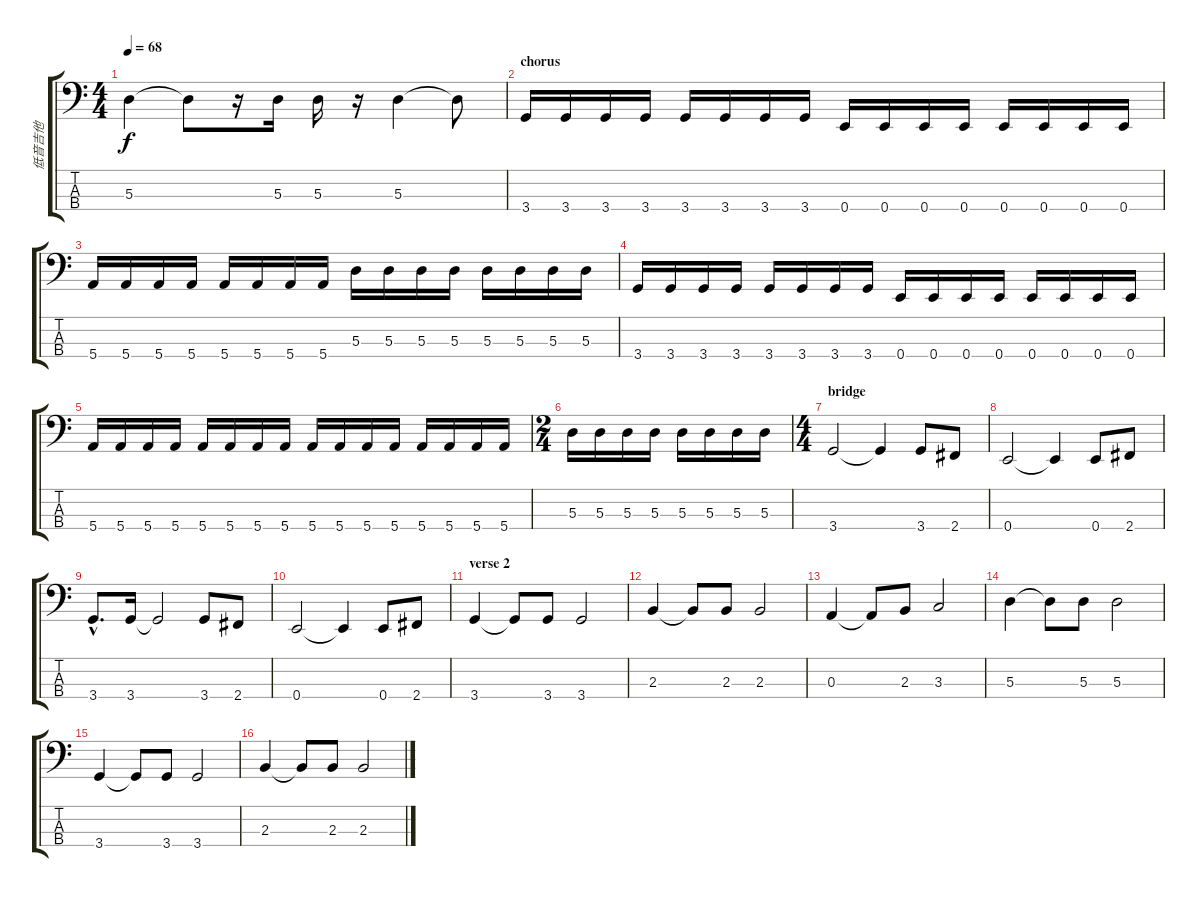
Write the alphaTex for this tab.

\track ("低音吉他" "低音吉他") {instrument electricbassfinger}
\staff {score tabs}
\tuning (G2 D2 A1 E1) {hide}
\ts (4 4)
\tempo 68
\clef f4
\ks c
5.3.4{dy f} 5.3{t}.8 r.16 5.3.16 5.3.16 r.16 5.3.4 5.3{t}.8 |
\section ("" "chorus")
3.4.16 3.4.16 3.4.16 3.4.16 3.4.16 3.4.16 3.4.16 3.4.16 0.4.16 0.4.16 0.4.16 0.4.16 0.4.16 0.4.16 0.4.16 0.4.16 |
5.4.16 5.4.16 5.4.16 5.4.16 5.4.16 5.4.16 5.4.16 5.4.16 5.3.16 5.3.16 5.3.16 5.3.16 5.3.16 5.3.16 5.3.16 5.3.16 |
3.4.16 3.4.16 3.4.16 3.4.16 3.4.16 3.4.16 3.4.16 3.4.16 0.4.16 0.4.16 0.4.16 0.4.16 0.4.16 0.4.16 0.4.16 0.4.16 |
5.4.16 5.4.16 5.4.16 5.4.16 5.4.16 5.4.16 5.4.16 5.4.16 5.4.16 5.4.16 5.4.16 5.4.16 5.4.16 5.4.16 5.4.16 5.4.16 |
\ts (2 4)
5.3.16 5.3.16 5.3.16 5.3.16 5.3.16 5.3.16 5.3.16 5.3.16 |
\ts (4 4)
\section ("" "bridge")
3.4.2 3.4{t}.4 3.4.8 2.4.8 |
0.4.2 0.4{t}.4 0.4.8 2.4.8 |
3.4{hac}.8{d} 3.4.16 3.4{t}.2 3.4.8 2.4.8 |
0.4.2 0.4{t}.4 0.4.8 2.4.8 |
\section ("" "verse 2")
3.4.4 3.4{t}.8 3.4.8 3.4.2 |
2.3.4 2.3{t}.8 2.3.8 2.3.2 |
0.3.4 0.3{t}.8 2.3.8 3.3.2 |
5.3.4 5.3{t}.8 5.3.8 5.3.2 |
3.4.4 3.4{t}.8 3.4.8 3.4.2 |
2.3.4 2.3{t}.8 2.3.8 2.3.2
